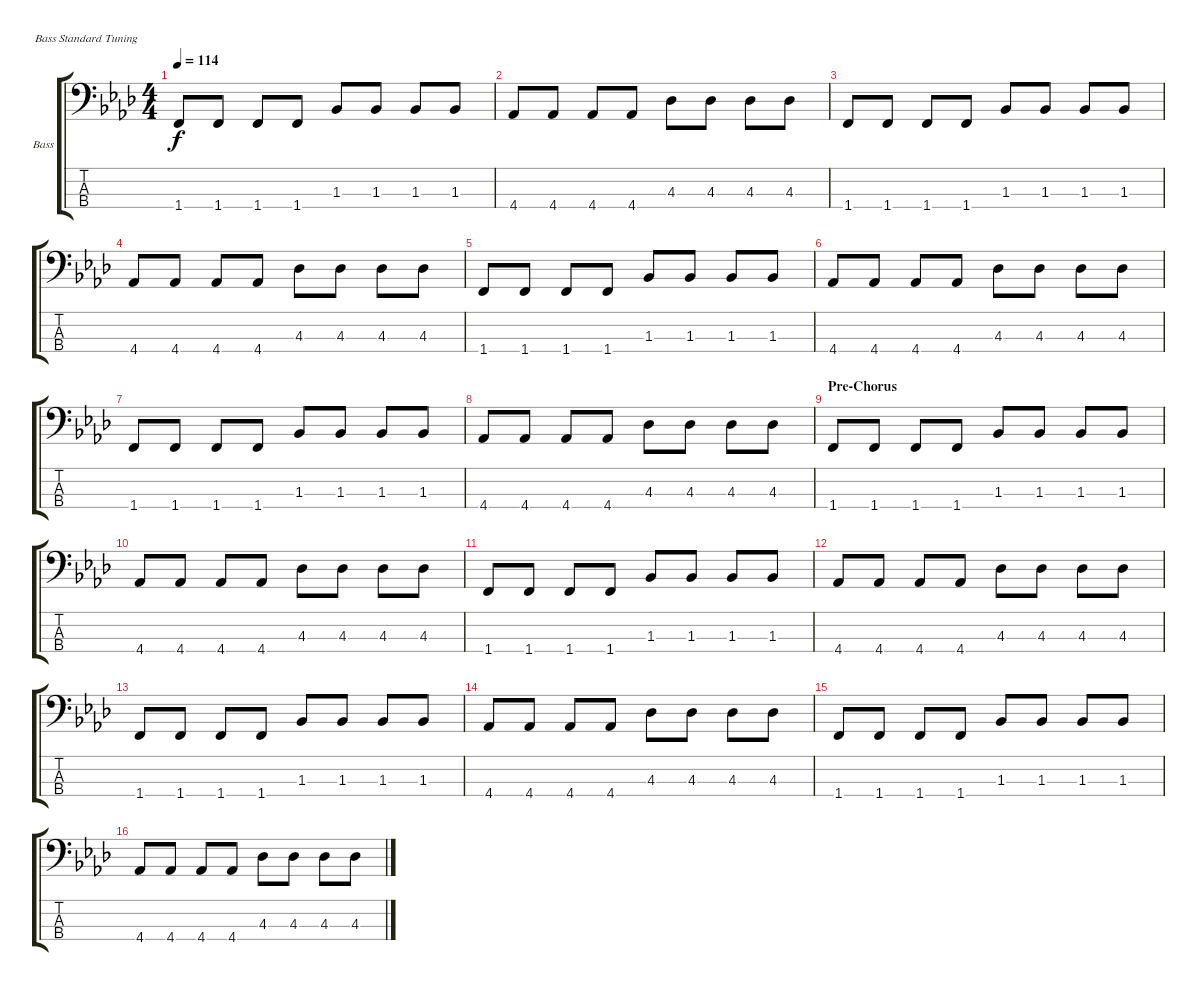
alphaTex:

\defaultSystemsLayout 4
\bracketExtendMode groupsimilarinstruments
\firstSystemTrackNameOrientation horizontal
\otherSystemsTrackNameOrientation horizontal
\track ("Bass" "Bass") {instrument electricbassfinger}
\staff {score tabs}
\tuning (G2 D2 A1 E1)
\ts (4 4)
\tempo 114
\clef f4
\ks ab
1.4.8{dy f} 1.4.8 1.4.8 1.4.8 1.3.8 1.3.8 1.3.8 1.3.8 |
4.4.8 4.4.8 4.4.8 4.4.8 4.3.8 4.3.8 4.3.8 4.3.8 |
1.4.8 1.4.8 1.4.8 1.4.8 1.3.8 1.3.8 1.3.8 1.3.8 |
4.4.8 4.4.8 4.4.8 4.4.8 4.3.8 4.3.8 4.3.8 4.3.8 |
1.4.8 1.4.8 1.4.8 1.4.8 1.3.8 1.3.8 1.3.8 1.3.8 |
4.4.8 4.4.8 4.4.8 4.4.8 4.3.8 4.3.8 4.3.8 4.3.8 |
1.4.8 1.4.8 1.4.8 1.4.8 1.3.8 1.3.8 1.3.8 1.3.8 |
4.4.8 4.4.8 4.4.8 4.4.8 4.3.8 4.3.8 4.3.8 4.3.8 |
\section ("" "Pre-Chorus")
1.4.8 1.4.8 1.4.8 1.4.8 1.3.8 1.3.8 1.3.8 1.3.8 |
4.4.8 4.4.8 4.4.8 4.4.8 4.3.8 4.3.8 4.3.8 4.3.8 |
1.4.8 1.4.8 1.4.8 1.4.8 1.3.8 1.3.8 1.3.8 1.3.8 |
4.4.8 4.4.8 4.4.8 4.4.8 4.3.8 4.3.8 4.3.8 4.3.8 |
1.4.8 1.4.8 1.4.8 1.4.8 1.3.8 1.3.8 1.3.8 1.3.8 |
4.4.8 4.4.8 4.4.8 4.4.8 4.3.8 4.3.8 4.3.8 4.3.8 |
1.4.8 1.4.8 1.4.8 1.4.8 1.3.8 1.3.8 1.3.8 1.3.8 |
4.4.8 4.4.8 4.4.8 4.4.8 4.3.8 4.3.8 4.3.8 4.3.8
